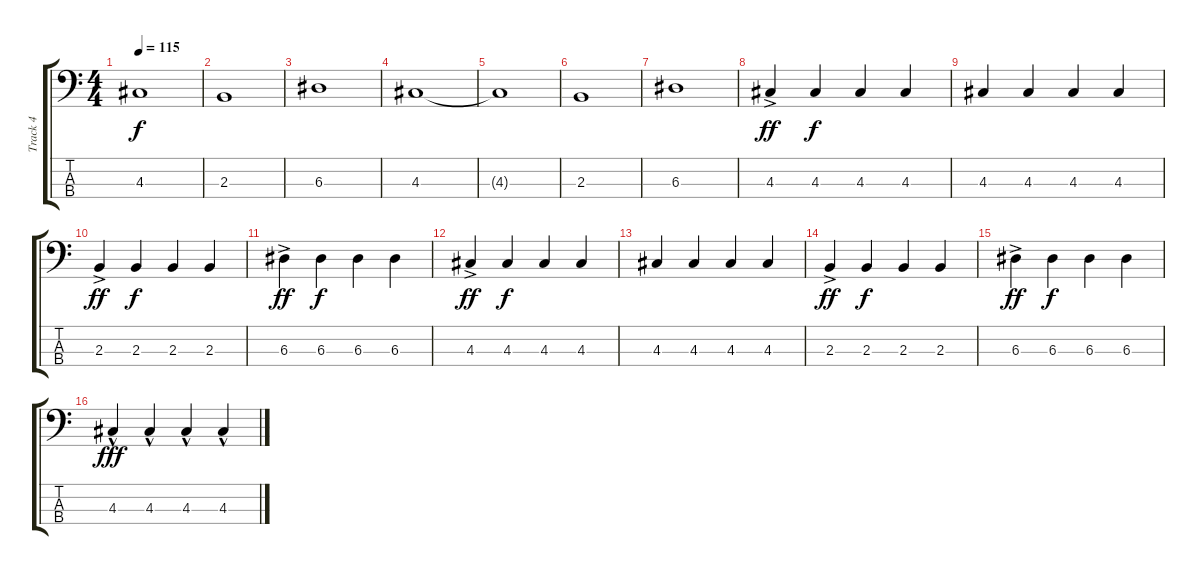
\track ("Track 4" "Track 4") {instrument electricbassfinger}
\staff {score tabs}
\tuning (G2 D2 A1 E1) {hide}
\ts (4 4)
\tempo 115
\clef f4
\ks c
4.3{t}.1{dy f} |
2.3.1 |
6.3.1 |
4.3.1 |
4.3{t}.1 |
2.3.1 |
6.3.1 |
4.3{ac}.4{dy ff} 4.3.4{dy f} 4.3.4 4.3.4 |
4.3.4 4.3.4 4.3.4 4.3.4 |
2.3{ac}.4{dy ff} 2.3.4{dy f} 2.3.4 2.3.4 |
6.3{ac}.4{dy ff} 6.3.4{dy f} 6.3.4 6.3.4 |
4.3{ac}.4{dy ff} 4.3.4{dy f} 4.3.4 4.3.4 |
4.3.4 4.3.4 4.3.4 4.3.4 |
2.3{ac}.4{dy ff} 2.3.4{dy f} 2.3.4 2.3.4 |
6.3{ac}.4{dy ff} 6.3.4{dy f} 6.3.4 6.3.4 |
4.3{hac}.4{dy fff} 4.3{hac}.4 4.3{hac}.4 4.3{hac}.4
